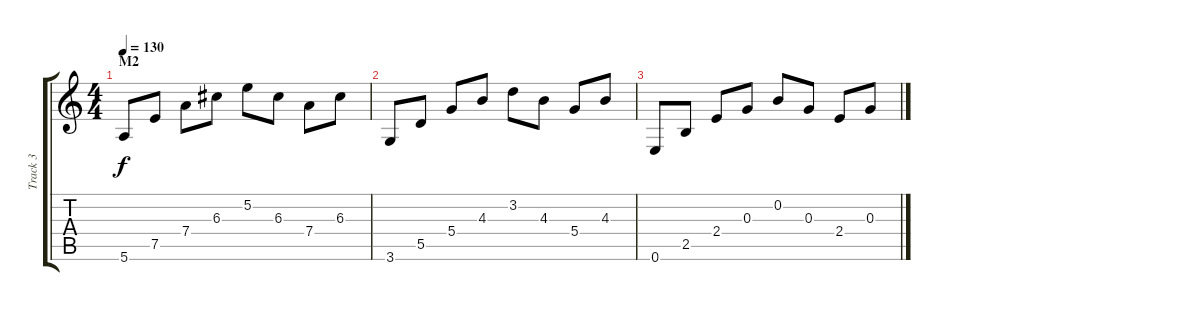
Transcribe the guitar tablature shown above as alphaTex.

\track ("Track 3" "Track 3") {instrument electricguitarmuted}
\staff {score tabs}
\tuning (E4 B3 G3 D3 A2 E2) {hide}
\ts (4 4)
\section ("" "M2")
\tempo 130
\clef g2
\ks c
5.6.8{dy f} 7.5.8 7.4.8 6.3.8 5.2.8 6.3.8 7.4.8 6.3.8 |
3.6.8 5.5.8 5.4.8 4.3.8 3.2.8 4.3.8 5.4.8 4.3.8 |
0.6.8 2.5.8 2.4.8 0.3.8 0.2.8 0.3.8 2.4.8 0.3.8
